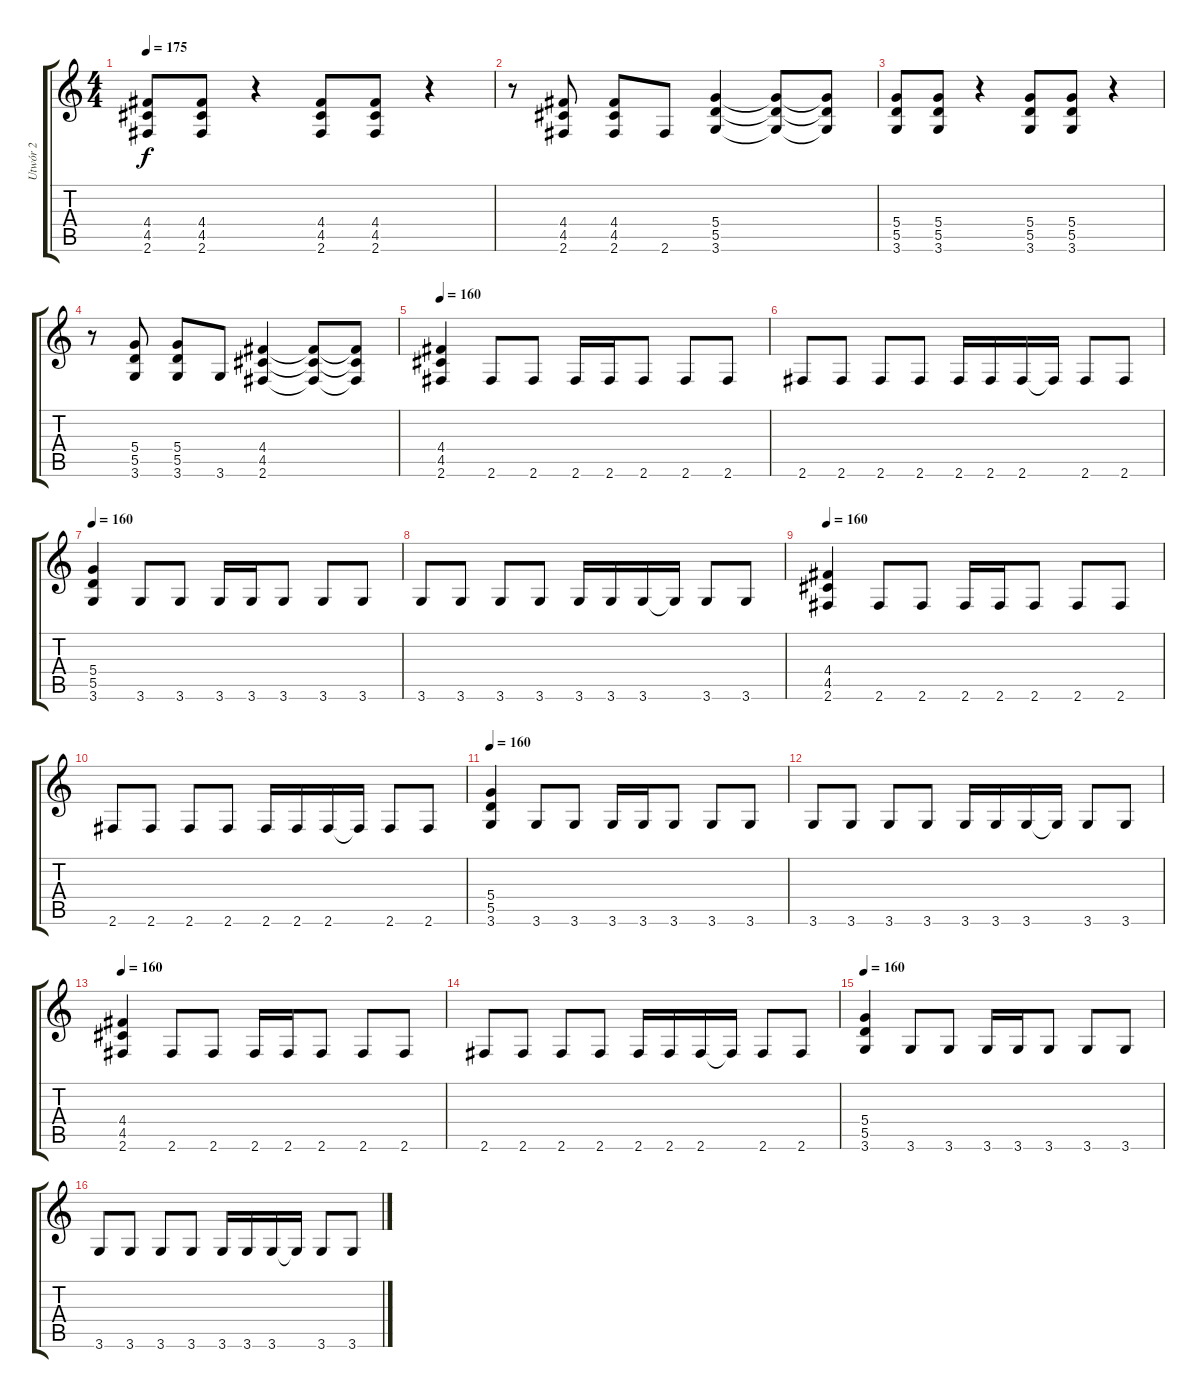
\track ("Utwór 2" "Utwór 2") {instrument distortionguitar}
\staff {score tabs}
\tuning (E4 B3 G3 D3 A2 E2) {hide}
\ts (4 4)
\tempo 175
\clef g2
\ks c
(4.4 4.5 2.6).8{dy f} (4.4 4.5 2.6).8 r.4 (4.4 4.5 2.6).8 (4.4 4.5 2.6).8 r.4 |
r.8 (4.4 4.5 2.6).8 (4.4 4.5 2.6).8 2.6.8 (5.4 5.5 3.6).4 (5.4{t} 5.5{t} 3.6{t}).8 (5.4{t} 5.5{t} 3.6{t}).8 |
(5.4 5.5 3.6).8 (5.4 5.5 3.6).8 r.4 (5.4 5.5 3.6).8 (5.4 5.5 3.6).8 r.4 |
r.8 (5.4 5.5 3.6).8 (5.4 5.5 3.6).8 3.6.8 (4.4 4.5 2.6).4 (4.4{t} 4.5{t} 2.6{t}).8 (4.4{t} 4.5{t} 2.6{t}).8 |
\tempo 160
(4.4 4.5 2.6).4 2.6.8 2.6.8 2.6.16 2.6.16 2.6.8 2.6.8 2.6.8 |
2.6.8 2.6.8 2.6.8 2.6.8 2.6.16 2.6.16 2.6.16 2.6{t}.16 2.6.8 2.6.8 |
\tempo 160
(5.4 5.5 3.6).4 3.6.8 3.6.8 3.6.16 3.6.16 3.6.8 3.6.8 3.6.8 |
3.6.8 3.6.8 3.6.8 3.6.8 3.6.16 3.6.16 3.6.16 3.6{t}.16 3.6.8 3.6.8 |
\tempo 160
(4.4 4.5 2.6).4 2.6.8 2.6.8 2.6.16 2.6.16 2.6.8 2.6.8 2.6.8 |
2.6.8 2.6.8 2.6.8 2.6.8 2.6.16 2.6.16 2.6.16 2.6{t}.16 2.6.8 2.6.8 |
\tempo 160
(5.4 5.5 3.6).4 3.6.8 3.6.8 3.6.16 3.6.16 3.6.8 3.6.8 3.6.8 |
3.6.8 3.6.8 3.6.8 3.6.8 3.6.16 3.6.16 3.6.16 3.6{t}.16 3.6.8 3.6.8 |
\tempo 160
(4.4 4.5 2.6).4 2.6.8 2.6.8 2.6.16 2.6.16 2.6.8 2.6.8 2.6.8 |
2.6.8 2.6.8 2.6.8 2.6.8 2.6.16 2.6.16 2.6.16 2.6{t}.16 2.6.8 2.6.8 |
\tempo 160
(5.4 5.5 3.6).4 3.6.8 3.6.8 3.6.16 3.6.16 3.6.8 3.6.8 3.6.8 |
3.6.8 3.6.8 3.6.8 3.6.8 3.6.16 3.6.16 3.6.16 3.6{t}.16 3.6.8 3.6.8
